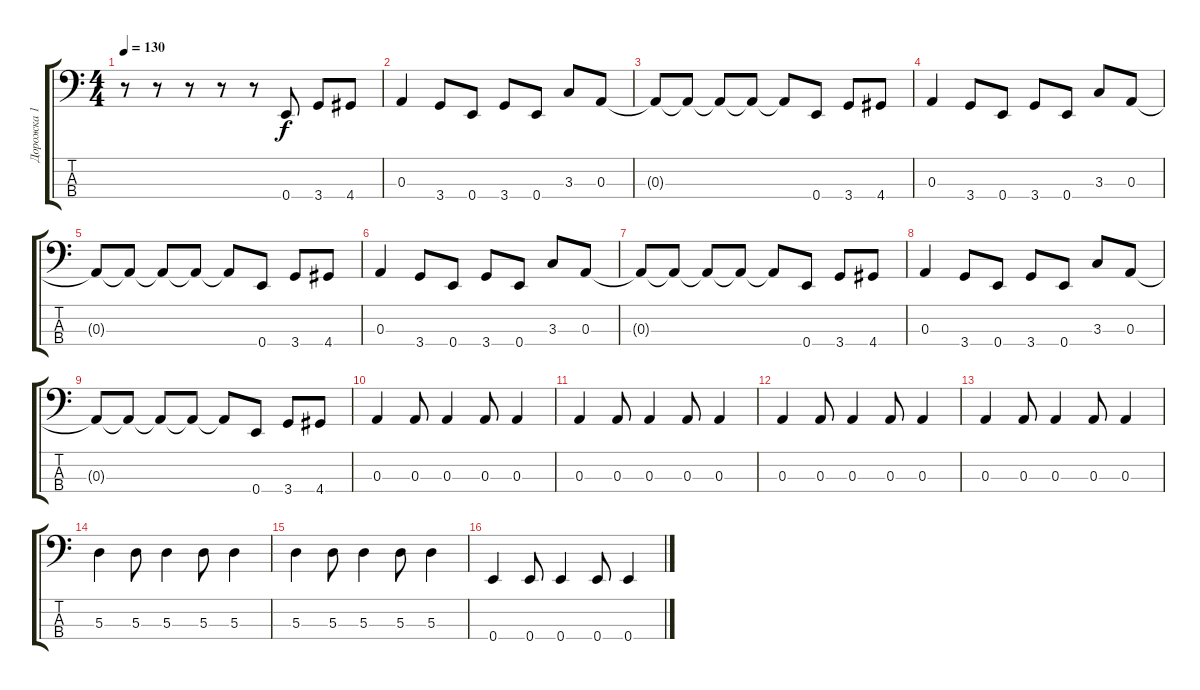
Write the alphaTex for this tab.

\track ("Дорожка 1" "Дорожка 1") {instrument electricbasspick}
\staff {score tabs}
\tuning (G2 D2 A1 E1) {hide}
\ts (4 4)
\tempo 130
\clef f4
\ks c
r.8{dy f instrument electricbasspick} r.8 r.8 r.8 r.8 0.4.8 3.4.8 4.4.8 |
0.3.4 3.4.8 0.4.8 3.4.8 0.4.8 3.3.8 0.3.8 |
0.3{t}.8 0.3{t}.8 0.3{t}.8 0.3{t}.8 0.3{t}.8 0.4.8 3.4.8 4.4.8 |
0.3.4 3.4.8 0.4.8 3.4.8 0.4.8 3.3.8 0.3.8 |
0.3{t}.8 0.3{t}.8 0.3{t}.8 0.3{t}.8 0.3{t}.8 0.4.8 3.4.8 4.4.8 |
0.3.4 3.4.8 0.4.8 3.4.8 0.4.8 3.3.8 0.3.8 |
0.3{t}.8 0.3{t}.8 0.3{t}.8 0.3{t}.8 0.3{t}.8 0.4.8 3.4.8 4.4.8 |
0.3.4 3.4.8 0.4.8 3.4.8 0.4.8 3.3.8 0.3.8 |
0.3{t}.8 0.3{t}.8 0.3{t}.8 0.3{t}.8 0.3{t}.8 0.4.8 3.4.8 4.4.8 |
0.3.4 0.3.8 0.3.4 0.3.8 0.3.4 |
0.3.4 0.3.8 0.3.4 0.3.8 0.3.4 |
0.3.4 0.3.8 0.3.4 0.3.8 0.3.4 |
0.3.4 0.3.8 0.3.4 0.3.8 0.3.4 |
5.3.4 5.3.8 5.3.4 5.3.8 5.3.4 |
5.3.4 5.3.8 5.3.4 5.3.8 5.3.4 |
0.4.4 0.4.8 0.4.4 0.4.8 0.4.4
